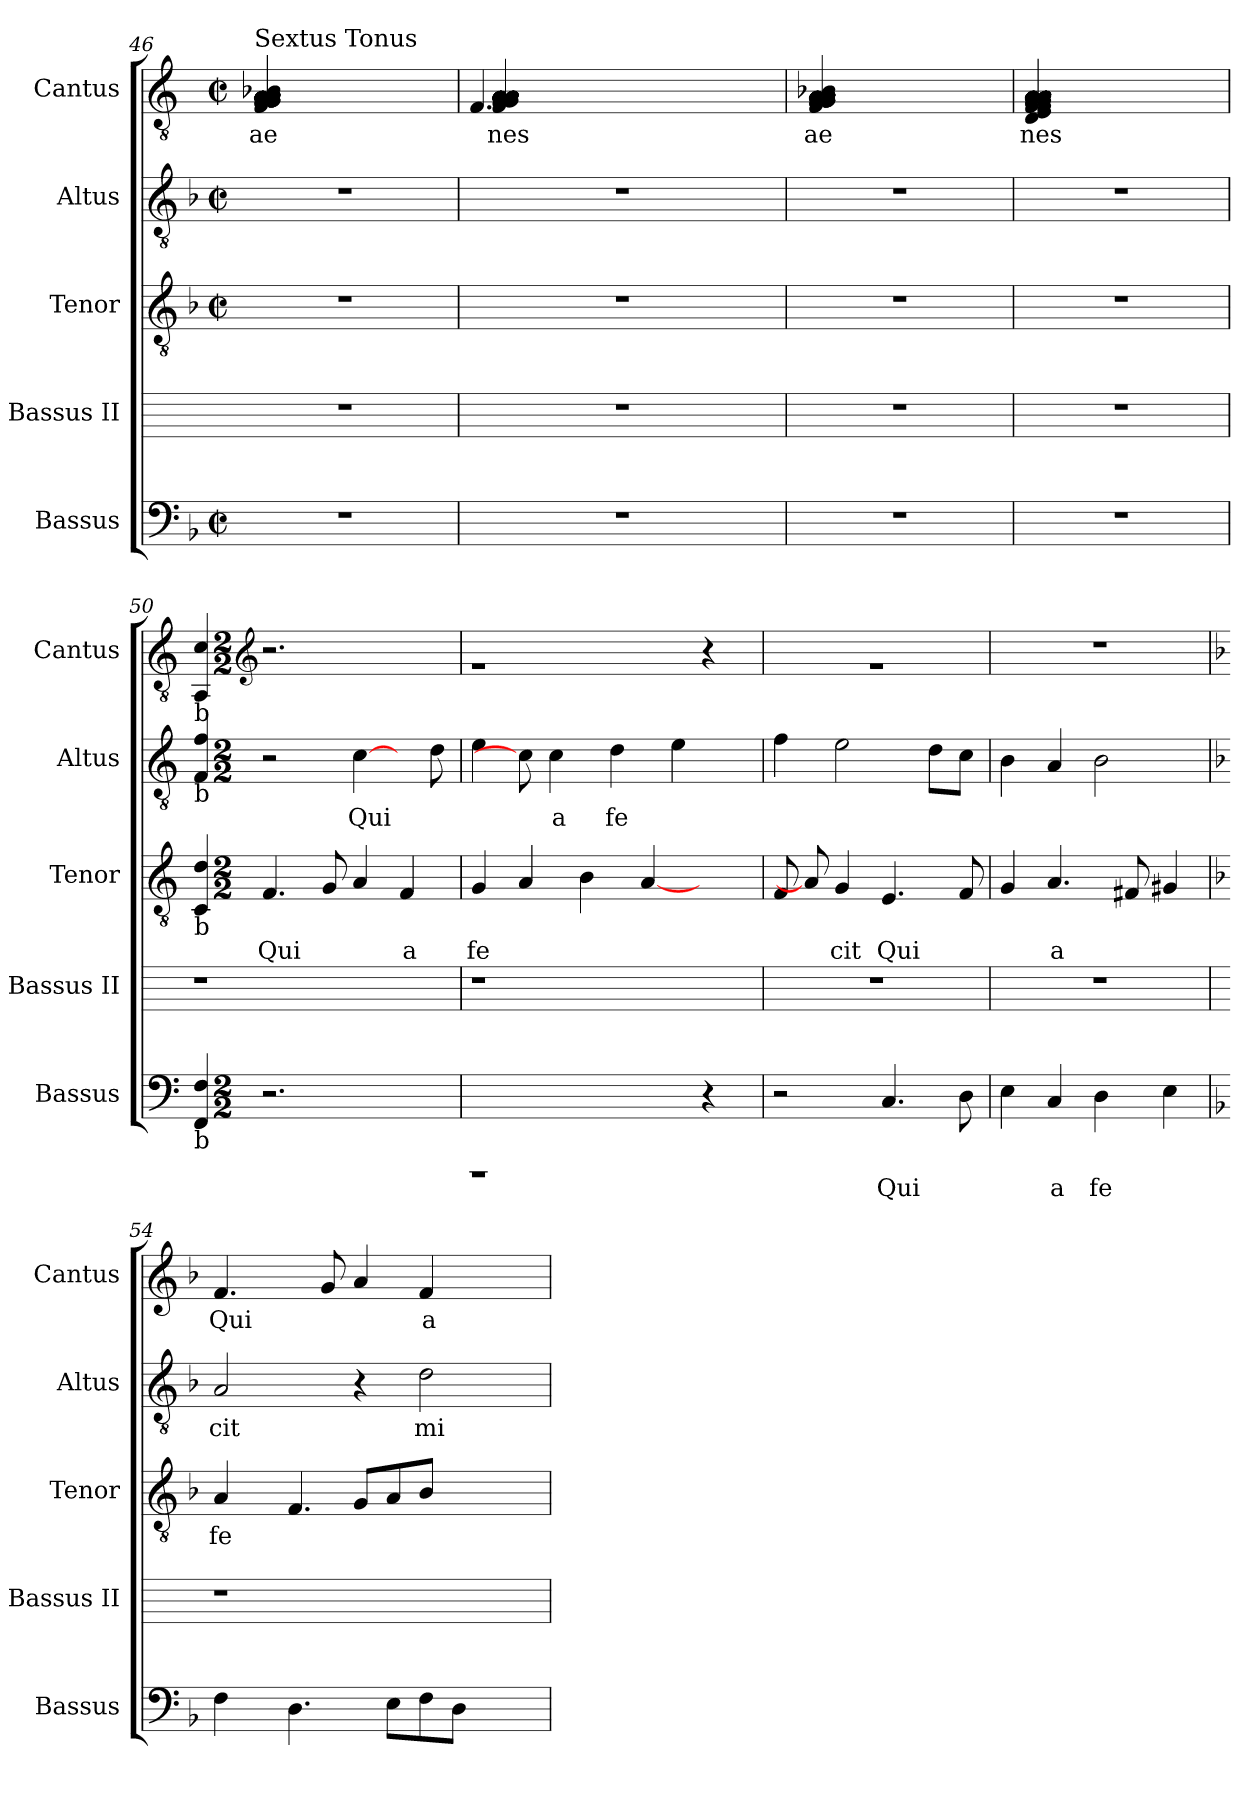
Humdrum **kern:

**kern	**text	**kern	**kern	**text	**kern	**text	**kern	**text
*part5	*part5	*part4	*part3	*part3	*part2	*part2	*part1	*part1
*staff5	*staff5	*staff4	*staff3	*staff3	*staff2	*staff2	*staff1	*staff1
*I"Bassus	*	*I"Bassus II	*I"Tenor	*	*I"Altus	*	*I"Cantus	*
*I'Bassus	*	*I'Bassus II	*I'Tenor	*	*I'Altus	*	*I'Cantus	*
!!LO:LB:g=z
*clefF4	*	*	*clefGv2	*	*clefGv2	*	*clefGv2	*
*k[b-]	*	*	*k[b-]	*	*k[b-]	*	*k[]	*
*F:	*	*	*F:	*	*F:	*	*C:	*
*M2/2	*	*	*M2/2	*	*M2/2	*	*M2/2	*
*met(c|)	*	*	*met(c|)	*	*met(c|)	*	*met(c|)	*
=46	=46	=46	=46	=46	=46	=46	=46	=46
!	!	!	!	!	!	!	!LO:TX:a:t=Sextus Tonus	!
!	!	!	!	!	!	!	!	!LO:LY:b:cj
1r	.	1r	1r	.	1r	.	(>(>(>(>(>4F/ 4G/ 4A/ 4A/ 4A/ 4A/ 4A/ 4A/ 4A/ 4A/ 4A/ 4A/ 4G/ 4G/ 4B-X/ 4A/ 4A/ 4G/ 4G/ 4A/	ae
.	.	.	.	.	.	.	2.ryy	.
!!LO:LB:g=z
=47	=47	=47	=47	=47	=47	=47	=47	=47
!	!	!	!	!	!	!	!	!LO:LY:b:cj
*	*	*	*	*	*	*	*^	*
!	!	!	!	!	!	!	!	!	!LO:LY:b:cj
1r	.	1r	1r	.	1r	.	(>4A/ 4A/ 4A/ 4A/ 4A/ 4A/ 4A/ 4A/ 4A/ 4A/ 4A/ 4A/ 4A/ 4A/ 4A/ 4A/ 4F/ 4G/ 4A/ 4G/	4.F/	-nes
.	.	.	.	.	.	.	2ryy	.	.
.	.	.	.	.	.	.	.	2ryy	.
.	.	.	.	.	.	.	8ryy	.	.
.	.	.	.	.	.	.	8ryy	8ryy	.
!!LO:LB:g=z
=48	=48	=48	=48	=48	=48	=48	=48	=48	=48
!	!	!	!	!	!	!	!LO:TX:a:t=Primus Tonus	!	!
!	!	!	!	!	!	!	!	!	!LO:LY:b:cj
*	*	*	*	*	*	*	*v	*v	*
1r	.	1r	1r	.	1r	.	(>(>(>(>(>4F/ 4G/ 4A/ 4A/ 4A/ 4A/ 4A/ 4A/ 4A/ 4A/ 4A/ 4A/ 4G/ 4G/ 4B-X/ 4A/ 4A/ 4G/ 4G/ 4A/	-ae
.	.	.	.	.	.	.	2.ryy	.
!!LO:LB:g=z
=49	=49	=49	=49	=49	=49	=49	=49	=49
!	!	!	!	!	!	!	!	!LO:LY:b
1r	.	1r	1r	.	1r	.	(>(>4A/ 4A/ 4A/ 4A/ 4A/ 4A/ 4A/ 4A/ 4A/ 4A/ 4A/ 4A/ 4A/ 4A/ 4A/ 4A/ 4G/ 4F/ 4G/ 4A/ 4G/ 4F/ 4E/ 4D/	-nes
.	.	.	.	.	.	.	2.ryy	.
!!LO:PB:g=z
=50	=50	=50	=50	=50	=50	=50	=50	=50
*k[]	*	*	*k[]	*	*k[]	*	*	*
*C:	*	*	*C:	*	*C:	*	*	*
!	!	!	!	!	!	!	!LO:TX:b:t=b	!
!	!	!	!	!	!LO:TX:b:t=b	!	!	!
!	!	!	!LO:TX:b:t=b	!	!	!	!	!
!LO:TX:b:t=b	!	!	!	!	!	!	!	!
!	!	!	!	!	!	!	!	!LO:LY:b:rj
4F/ 4FF/	.	1r	4d/ 4C/	.	4F/ 4f/	.	4c/ 4AA/	.
*	*	*	*	*	*	*	*clefG2	*
*M2/2	*	*	*M2/2	*	*M2/2	*	*M2/2	*
*met(c|)	*	*	*met(c|)	*	*met(c|)	*	*met(c|)	*
!	!	!	!	!LO:LY:b	!	!	!	!
2.r	.	.	4.F/	Qui	2r	.	2.r	.
.	.	.	8G/	.	.	.	.	.
!	!	!	!	!	!	!LO:LY:b	!	!
.	.	.	4A/	.	[4c\	Qui	.	.
!	!	!	!	!LO:LY:b:cj	!	!	!	!
4ryy	.	4ryy	4F/	a	8ryy	.	4ryy	.
.	.	.	.	.	8d\	.	.	.
=51	=51	=51	=51	=51	=51	=51	=51	=51
!LO:N:vis=1	!	!	!	!LO:LY:b:cj	!	!	!LO:N:vis=1	!
1rEEE	.	1r	4G/	fe	4e\	.	1ra	.
.	.	.	4A/	.	8c\]	.	.	.
!	!	!	!	!	!	!LO:LY:b:cj	!	!
.	.	.	.	.	4c\	a	.	.
.	.	.	4B\	.	.	.	.	.
!	!	!	!	!	!	!LO:LY:b:cj	!	!
.	.	.	.	.	4d\	fe	.	.
.	.	.	[4A/	.	.	.	.	.
.	.	.	.	.	4e\	.	.	.
4r	.	4ryy	4ryy	.	.	.	4r	.
.	.	.	.	.	8ryy	.	.	.
=52	=52	=52	=52	=52	=52	=52	=52	=52
!	!	!	!	!	!	!	!LO:N:vis=1	!
2r	.	1r	8F/	.	4f\	.	1ra	.
.	.	.	8A/]	.	.	.	.	.
!	!	!	!	!LO:LY:b:cj	!	!	!	!
.	.	.	4G/	cit	2e\	.	.	.
!	!LO:LY:b	!	!	!LO:LY:b	!	!	!	!
4.C/	Qui	.	4.E/	Qui	.	.	.	.
.	.	.	.	.	8d\L	.	.	.
8D\	.	.	8F/	.	8c\J	.	.	.
=53	=53	=53	=53	=53	=53	=53	=53	=53
4E\	.	1r	4G/	.	4B\	.	1r	.
!	!LO:LY:b:cj	!	!	!LO:LY:b:cj	!	!	!	!
4C/	a	.	4.A/	a	4A/	.	.	.
!	!LO:LY:b:cj	!	!	!	!	!	!	!
4D\	fe	.	.	.	2B\	.	.	.
.	.	.	8F#/	.	.	.	.	.
4E\	.	.	4G#/	.	.	.	.	.
!!LO:LB:g=z
=54	=54	=54	=54	=54	=54	=54	=54	=54
*k[b-]	*	*	*k[b-]	*	*k[b-]	*	*k[b-]	*
*F:	*	*	*F:	*	*F:	*	*F:	*
!	!	!	!	!LO:LY:b:cj	!	!LO:LY:b:cj	!	!LO:LY:b
*^	*	*	*	*	*	*	*	*
4F\	8ryy	.	1r	4A/	fe	2A/	cit	4.f/	Qui
.	32ryy	.	.	.	.	.	.	.	.
.	1ryy	.	.	.	.	.	.	.	.
!	!	!	!	!LO:N:vis=4.	!	!	!	!	!
4.D\	.	.	.	4F/	.	.	.	.	.
.	.	.	.	.	.	.	.	8g/	.
.	.	.	.	8G/L	.	4r	.	4a/	.
8E\L	.	.	.	8A/	.	.	.	.	.
!	!	!	!	!	!	!	!LO:LY:b:cj	!	!LO:LY:b:cj
8F\	.	.	.	8B-/J	.	2d\	mi	4f/	a
8D\J	.	.	.	4.ryy	.	.	.	.	.
4ryy	.	.	4ryy	.	.	.	.	4ryy	.
.	16.ryy	.	.	.	.	.	.	.	.
*v	*v	*	*	*	*	*	*	*	*
=	=	=	=	=	=	=	=	=
*-	*-	*-	*-	*-	*-	*-	*-	*-
